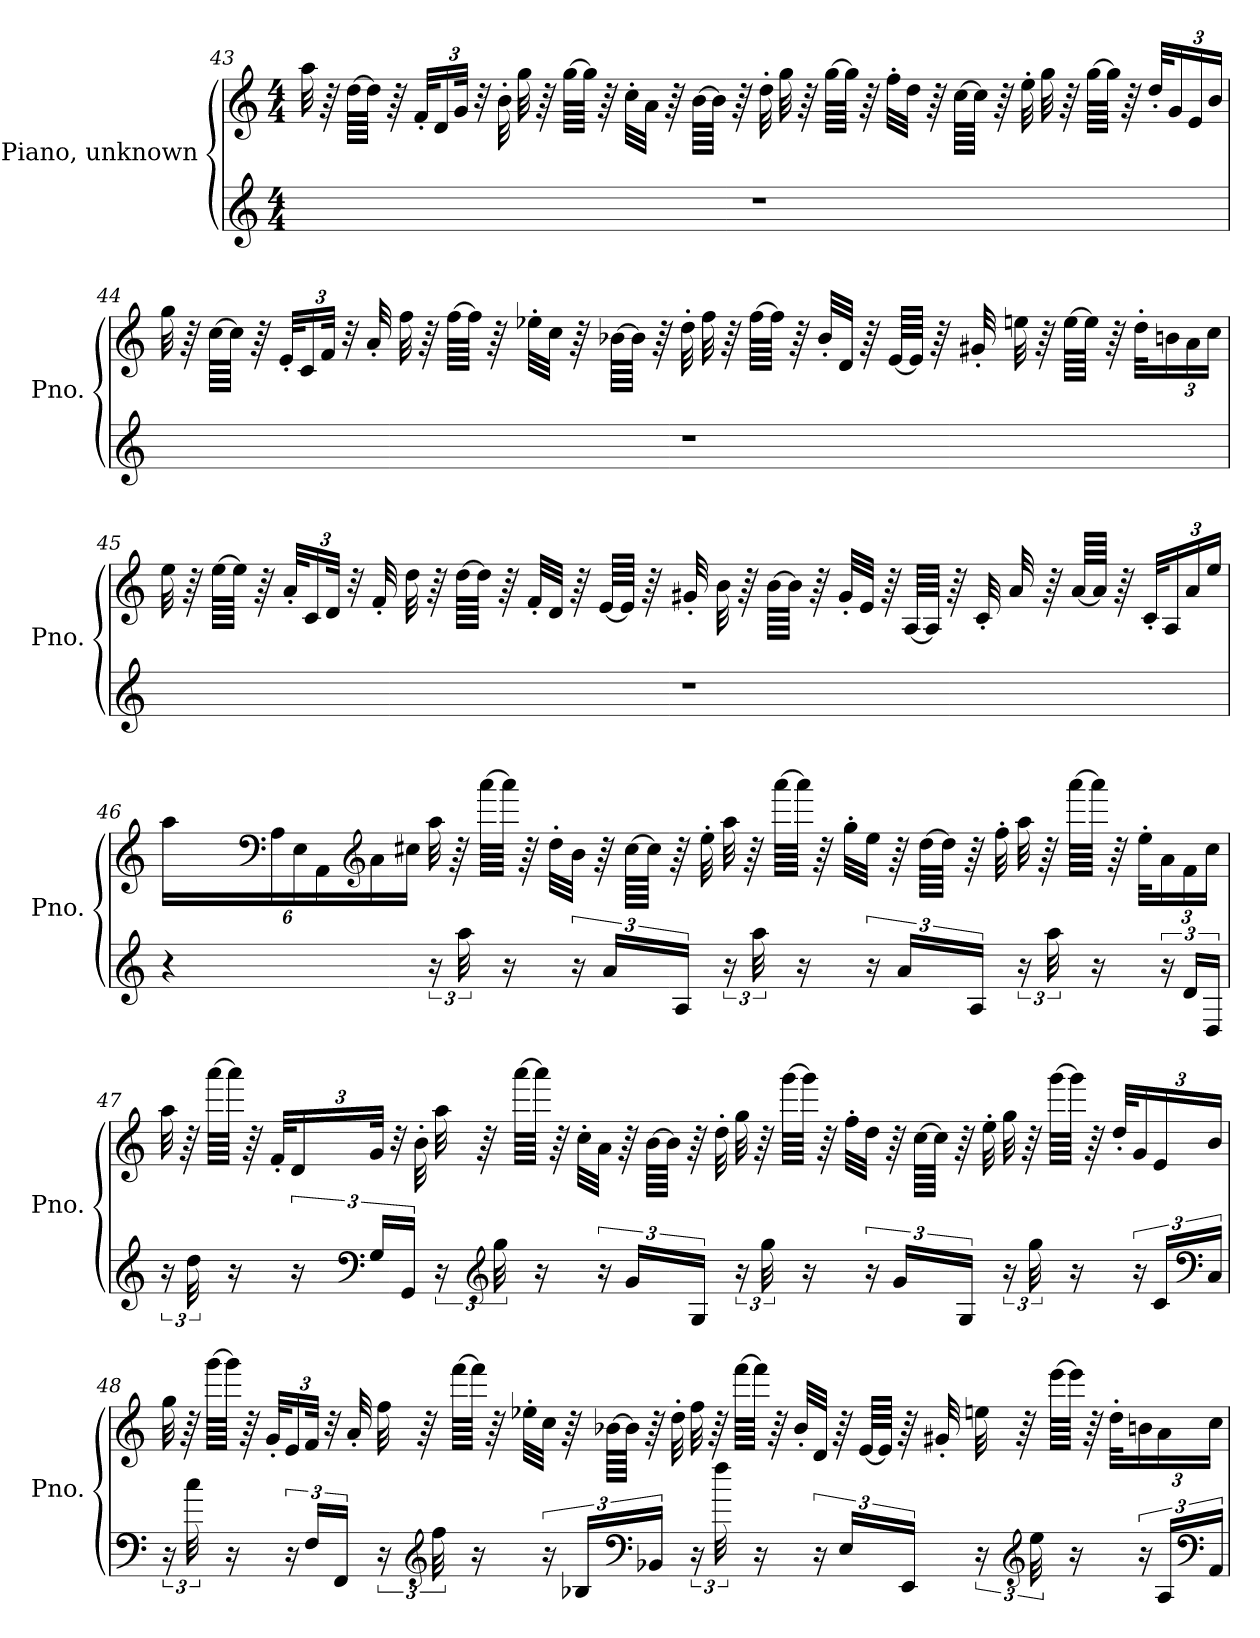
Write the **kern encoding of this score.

**kern	**kern
*part1	*part1
*staff2	*staff1
*I"Piano, unknown	*
*I'Pno.	*
!!LO:LB:g=z
*clefG2	*clefG2
*k[]	*k[]
*M4/4	*M4/4
=43	=43
1r	32aa\
.	64r
.	[64dd\LLLL
.	64dd\JJJJ]
.	64r
.	32f'/KLL
*	*Xbrackettup
.	24d/
.	48g/JJk
.	32r
.	32b'\
.	32gg\
.	64r
.	[64gg\LLLL
.	64gg\JJJJ]
.	64r
.	32cc'\LLL
.	32a\JJJ
.	64r
.	[64b\LLLL
.	64b\JJJJ]
.	64r
.	32dd'\
.	32gg\
.	64r
.	[64gg\LLLL
.	64gg\JJJJ]
.	64r
.	32ff'\LLL
.	32dd\JJJ
.	64r
.	[64cc\LLLL
.	64cc\JJJJ]
.	64r
.	32ee'\
.	32gg\
.	64r
.	[64gg\LLLL
.	64gg\JJJJ]
.	64r
.	32dd'/KLL
.	24g/
.	24e/
.	24b/JJ
!!LO:LB:g=z
=44	=44
1r	32gg\
.	64r
.	[64cc\LLLL
.	64cc\JJJJ]
.	64r
.	32e'/KLL
.	24c/
.	48f/JJk
.	32r
.	32a'/
.	32ff\
.	64r
.	[64ff\LLLL
.	64ff\JJJJ]
.	64r
.	32ee-X'\LLL
.	32cc\JJJ
.	64r
.	[64b-X\LLLL
.	64b-\JJJJ]
.	64r
.	32dd'\
.	32ff\
.	64r
.	[64ff\LLLL
.	64ff\JJJJ]
.	64r
.	32b-'/LLL
.	32d/JJJ
.	64r
.	[64e/LLLL
.	64e/JJJJ]
.	64r
.	32g#X'/
.	32een\
.	64r
.	[64ee\LLLL
.	64ee\JJJJ]
.	64r
.	32dd'\KLL
.	24bn\
.	24a\
.	24cc\JJ
!!LO:PB:g=z
=45	=45
1r	32ee\
.	64r
.	[64ee\LLLL
.	64ee\JJJJ]
.	64r
.	32a'/KLL
.	24c/
.	48d/JJk
.	32r
.	32f'/
.	32dd\
.	64r
.	[64dd\LLLL
.	64dd\JJJJ]
.	64r
.	32f'/LLL
.	32d/JJJ
.	64r
.	[64e/LLLL
.	64e/JJJJ]
.	64r
.	32g#X'/
.	32b\
.	64r
.	[64b\LLLL
.	64b\JJJJ]
.	64r
.	32g#'/LLL
.	32e/JJJ
.	64r
.	[64A/LLLL
.	64A/JJJJ]
.	64r
.	32c'/
.	32a/
.	64r
.	[64a/LLLL
.	64a/JJJJ]
.	64r
.	32c'/KLL
.	24A/
.	24a/
.	24ee/JJ
!!LO:LB:g=z
=46	=46
4r	24aa\LL
*	*clefF4
.	24A\
.	24E\
.	24AA\
*	*clefG2
.	24a\
.	24cc#X\JJ
24r	32aa\
.	64r
48aa\	.
.	[64aaa\LLLL
16r	64aaa\JJJJ]
.	64r
.	32dd'\LLL
24r	32b\JJJ
.	64r
24a/LL	.
.	[64cc#\LLLL
.	64cc#\JJJJ]
.	64r
24A/JJ	.
.	32ee'\
24r	32aa\
.	64r
48aa\	.
.	[64aaa\LLLL
16r	64aaa\JJJJ]
.	64r
.	32gg'\LLL
24r	32ee\JJJ
.	64r
24a/LL	.
.	[64dd\LLLL
.	64dd\JJJJ]
.	64r
24A/JJ	.
.	32ff'\
24r	32aa\
.	64r
48aa\	.
.	[64aaa\LLLL
16r	64aaa\JJJJ]
.	64r
.	32ee'\KLL
24r	24a\
24d/LL	24f\
24D/JJ	24cc#\JJ
!!LO:LB:g=z
=47	=47
24r	32aa\
.	64r
48dd\	.
.	[64aaa\LLLL
16r	64aaa\JJJJ]
.	64r
.	32f'/KLL
24r	24d/
*clefF4	*
24G/LL	48g/JJk
.	32r
24GG/JJ	.
.	32b'\
24r	32aa\
.	64r
*clefG2	*
48gg\	.
.	[64aaa\LLLL
16r	64aaa\JJJJ]
.	64r
.	32cc'\LLL
24r	32a\JJJ
.	64r
24g/LL	.
.	[64b\LLLL
.	64b\JJJJ]
.	64r
24G/JJ	.
.	32dd'\
24r	32gg\
.	64r
48gg\	.
.	[64ggg\LLLL
16r	64ggg\JJJJ]
.	64r
.	32ff'\LLL
24r	32dd\JJJ
.	64r
24g/LL	.
.	[64cc\LLLL
.	64cc\JJJJ]
.	64r
24G/JJ	.
.	32ee'\
24r	32gg\
.	64r
48gg\	.
.	[64ggg\LLLL
16r	64ggg\JJJJ]
.	64r
.	32dd'/KLL
24r	24g/
24c/LL	24e/
*clefF4	*
24C/JJ	24b/JJ
!!LO:LB:g=z
=48	=48
24r	32gg\
.	64r
48cc\	.
.	[64ggg\LLLL
16r	64ggg\JJJJ]
.	64r
.	32g'/KLL
24r	24e/
24F/LL	48f/JJk
.	32r
24FF/JJ	.
.	32a'/
24r	32ff\
.	64r
*clefG2	*
48ff\	.
.	[64fff\LLLL
16r	64fff\JJJJ]
.	64r
.	32ee-X'\LLL
24r	32cc\JJJ
.	64r
24B-X/LL	.
.	[64b-X\LLLL
.	64b-\JJJJ]
.	64r
*clefF4	*
24BB-X/JJ	.
.	32dd'\
24r	32ff\
.	64r
48ff\	.
.	[64fff\LLLL
16r	64fff\JJJJ]
.	64r
.	32b-'/LLL
24r	32d/JJJ
.	64r
24E/LL	.
.	[64e/LLLL
.	64e/JJJJ]
.	64r
24EE/JJ	.
.	32g#X'/
24r	32een\
.	64r
*clefG2	*
48ee\	.
.	[64eee\LLLL
16r	64eee\JJJJ]
.	64r
.	32dd'\KLL
24r	24bn\
24A/LL	24a\
*clefF4	*
24AA/JJ	24cc\JJ
=	=
*-	*-
